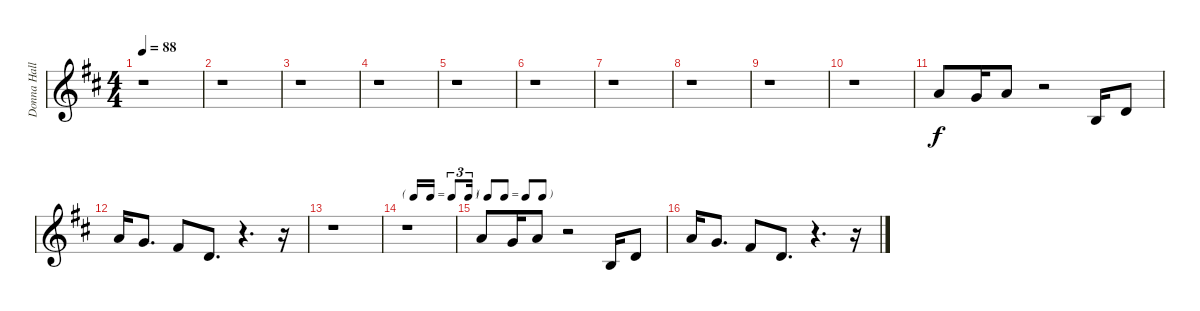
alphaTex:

\track ("Donna Hall Vocals" "Donna Hall") {instrument lead3calliope}
\staff {score}
\tuning (E4 B3 G3 D3 A2 E2) {hide}
\ts (4 4)
\tempo 88
\clef g2
\ks d
r.1{dy f} |
r.1 |
r.1 |
r.1 |
r.1 |
r.1 |
r.1 |
r.1 |
r.1 |
r.1 |
10.2.8 12.3.16 10.2.8 r.2 9.4.16 12.4.8 |
10.2.16 12.3.8{d} 11.3.8 12.4.8{d} r.4{d} r.16 |
r.1 |
\tf triplet16th
r.1 |
\tf none
10.2.8 12.3.16 10.2.8 r.2 9.4.16 12.4.8 |
10.2.16 12.3.8{d} 11.3.8 12.4.8{d} r.4{d} r.16
